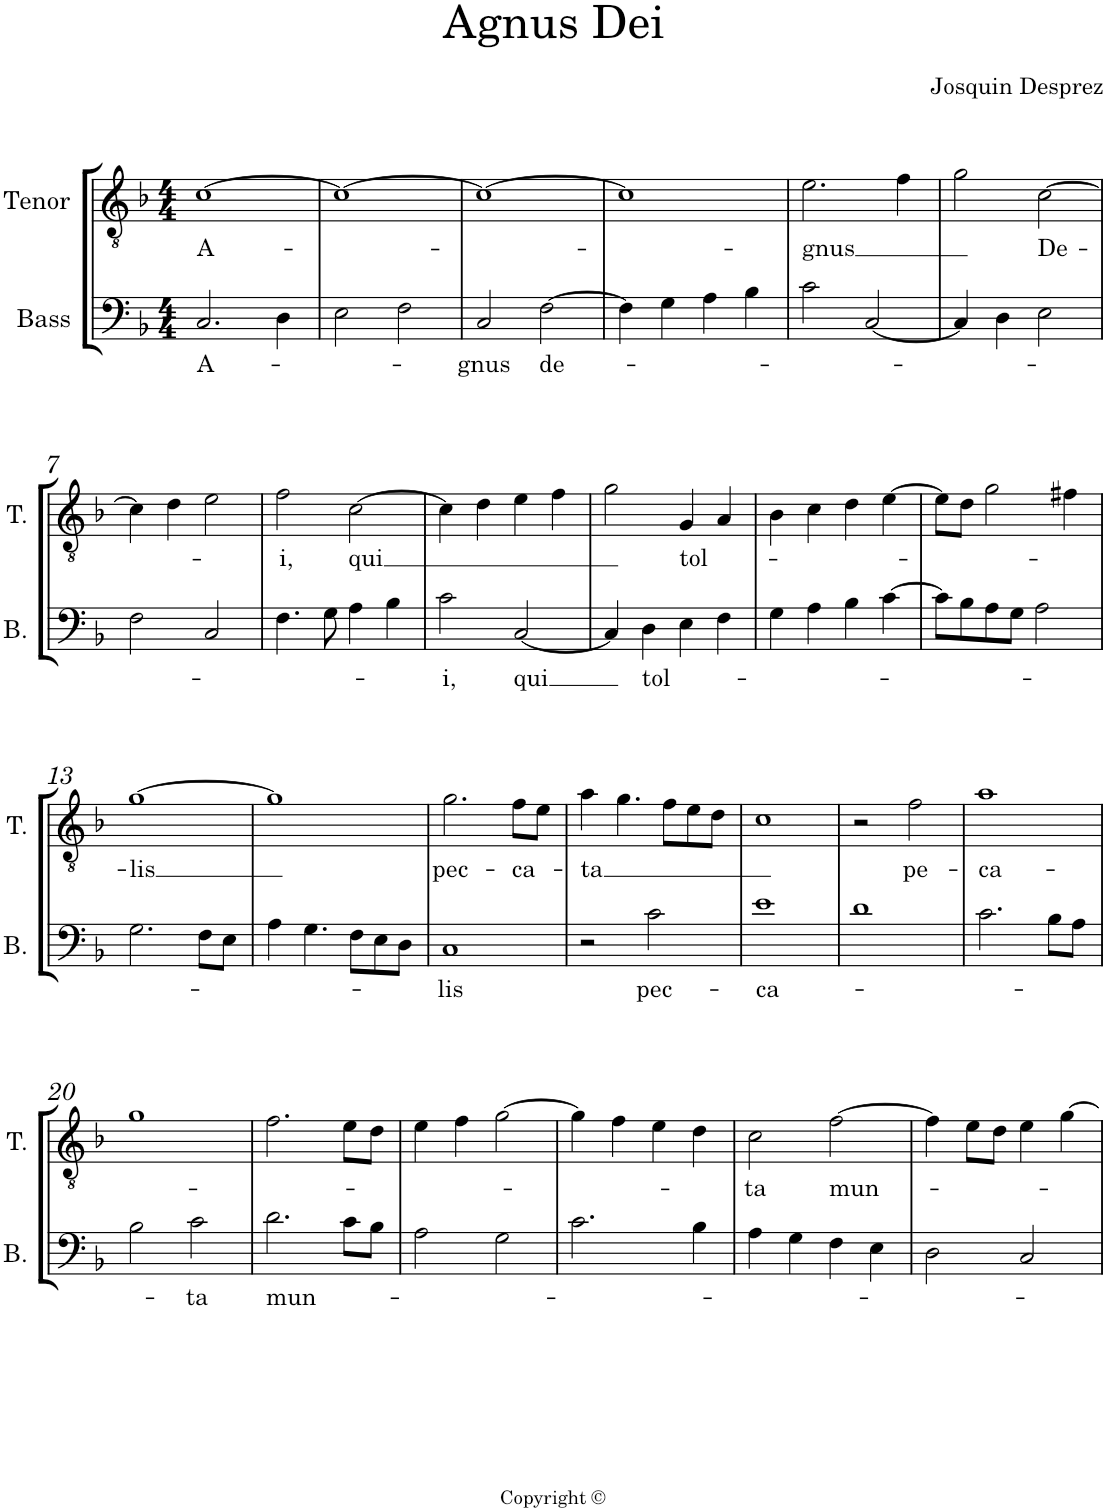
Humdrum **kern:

**kern	**text	**kern	**text
*part2	*part2	*part1	*part1
*staff2	*staff2	*staff1	*staff1
*I"Bass	*	*I"Tenor	*
*I'B.	*	*I'T.	*
*clefF4	*	*clefGv2	*
*	*	*Trd7c12	*
*k[b-]	*	*k[b-]	*
*F:	*	*F:	*
*M4/4	*	*M4/4	*
=1	=1	=1	=1
!	!LO:LY:b	!	!LO:LY:b
2.C/	A-	[>1c	A-
4D\	.	.	.
=2	=2	=2	=2
2E\	.	1c_	.
2F\	.	.	.
=3	=3	=3	=3
!	!LO:LY:b	!	!
2C/	-gnus	1c_	.
!	!LO:LY:b	!	!
[>2F\	de-	.	.
=4	=4	=4	=4
4F\]	.	1c]	.
4G\	.	.	.
4A\	.	.	.
4B-\	.	.	.
=5	=5	=5	=5
!	!	!	!LO:LY:b
2c\	.	2.e\	-gnus
[<2C/	.	.	.
.	.	4f\	.
=6	=6	=6	=6
4C/]	.	2g\	.
4D\	.	.	.
!	!	!	!LO:LY:b
2E\	.	[>2c\	De-
!!LO:LB:g=z
=7	=7	=7	=7
2F\	.	4c\]	.
.	.	4d\	.
2C/	.	2e\	.
=8	=8	=8	=8
!	!	!	!LO:LY:b
4.F\	.	2f\	-i,
8G\	.	.	.
!	!	!	!LO:LY:b
4A\	.	[>2c\	qui
4B-\	.	.	.
=9	=9	=9	=9
!	!LO:LY:b	!	!
2c\	-i,	4c\]	.
.	.	4d\	.
!	!LO:LY:b	!	!
[<2C/	qui	4e\	.
.	.	4f\	.
=10	=10	=10	=10
4C/]	.	2g\	.
!	!LO:LY:b	!	!
4D\	tol-	.	.
!	!	!	!LO:LY:b
4E\	.	4G/	tol-
4F\	.	4A/	.
=11	=11	=11	=11
4G\	.	4B-\	.
4A\	.	4c\	.
4B-\	.	4d\	.
[>4c\	.	[>4e\	.
=12	=12	=12	=12
8c\L]	.	8e\L]	.
8B-\	.	8d\J	.
8A\	.	2g\	.
8G\J	.	.	.
2A\	.	.	.
.	.	4f#X\	.
!!LO:LB:g=z
=13	=13	=13	=13
!	!	!	!LO:LY:b
2.G\	.	[>1g	-lis
8F\L	.	.	.
8E\J	.	.	.
=14	=14	=14	=14
4A\	.	1g]	.
4.G\	.	.	.
8F\L	.	.	.
8E\	.	.	.
8D\J	.	.	.
=15	=15	=15	=15
!	!LO:LY:b	!	!LO:LY:b
1C	-lis	2.g\	pec-
!	!	!	!LO:LY:b
.	.	8f\L	-ca-
.	.	8e\J	.
=16	=16	=16	=16
!	!	!	!LO:LY:b
2r	.	4a\	-ta
.	.	4.g\	.
!	!LO:LY:b	!	!
2c\	pec-	.	.
.	.	8f\L	.
.	.	8e\	.
.	.	8d\J	.
=17	=17	=17	=17
!	!LO:LY:b	!	!
1e	-ca-	1c	.
=18	=18	=18	=18
1d	.	2r	.
!	!	!	!LO:LY:b
.	.	2f\	pe-
=19	=19	=19	=19
!	!	!	!LO:LY:b
2.c\	.	1a	-ca-
8B-\L	.	.	.
8A\J	.	.	.
!!LO:LB:g=z
=20	=20	=20	=20
2B-\	.	1g	.
!	!LO:LY:b	!	!
2c\	-ta	.	.
=21	=21	=21	=21
!	!LO:LY:b	!	!
2.d\	mun-	2.f\	.
8c\L	.	8e\L	.
8B-\J	.	8d\J	.
=22	=22	=22	=22
2A\	.	4e\	.
.	.	4f\	.
2G\	.	[>2g\	.
=23	=23	=23	=23
2.c\	.	4g\]	.
.	.	4f\	.
.	.	4e\	.
4B-\	.	4d\	.
=24	=24	=24	=24
!	!	!	!LO:LY:b
4A\	.	2c\	-ta
4G\	.	.	.
!	!	!	!LO:LY:b
4F\	.	[>2f\	mun-
4E\	.	.	.
=25	=25	=25	=25
2D\	.	4f\]	.
.	.	8e\L	.
.	.	8d\J	.
2C/	.	4e\	.
.	.	[>4g\	.
=	=	=	=
*-	*-	*-	*-
